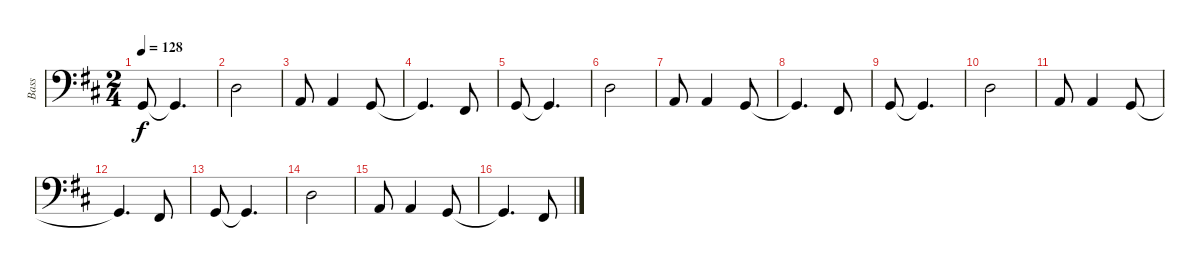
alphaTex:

\track ("Bass" "Bass") {instrument electricbasspick}
\staff {score}
\tuning (G2 D2 A1 E1) {hide}
\ts (2 4)
\tempo 128
\clef f4
\ks d
3.4.8{dy f} 3.4{t}.4{d} |
0.2.2 |
0.3.8 0.3.4 3.4.8 |
3.4{t}.4{d} 2.4.8 |
3.4.8 3.4{t}.4{d} |
0.2.2 |
0.3.8 0.3.4 3.4.8 |
3.4{t}.4{d} 2.4.8 |
3.4.8 3.4{t}.4{d} |
0.2.2 |
0.3.8 0.3.4 3.4.8 |
3.4{t}.4{d} 2.4.8 |
3.4.8 3.4{t}.4{d} |
0.2.2 |
0.3.8 0.3.4 3.4.8 |
3.4{t}.4{d} 2.4.8
